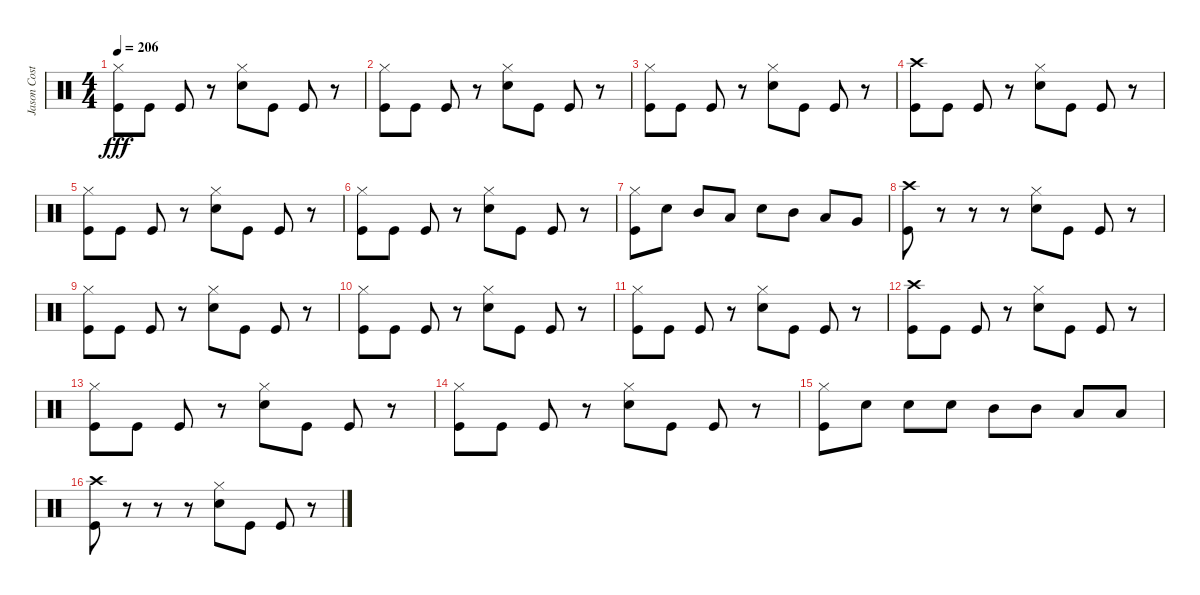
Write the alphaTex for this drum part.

\track ("Jason Costa" "Jason Cost") {instrument percussion}
\staff {score}
\articulation defaults
\ts (4 4)
\tempo 206
\clef neutral
\ks c
("Hi-Hat (closed)" "Kick (hit)").8{dy fff} "Kick (hit)".8 "Kick (hit)".8 r.8 ("Hi-Hat (closed)" "Snare (hit) 2").8 "Kick (hit)".8 "Kick (hit)".8 r.8 |
("Hi-Hat (closed)" "Kick (hit)").8 "Kick (hit)".8 "Kick (hit)".8 r.8 ("Hi-Hat (closed)" "Snare (hit) 2").8 "Kick (hit)".8 "Kick (hit)".8 r.8 |
("Hi-Hat (closed)" "Kick (hit)").8 "Kick (hit)".8 "Kick (hit)".8 r.8 ("Hi-Hat (closed)" "Snare (hit) 2").8 "Kick (hit)".8 "Kick (hit)".8 r.8 |
("Crash high (hit)" "Kick (hit)").8 "Kick (hit)".8 "Kick (hit)".8 r.8 ("Hi-Hat (closed)" "Snare (hit) 2").8 "Kick (hit)".8 "Kick (hit)".8 r.8 |
("Hi-Hat (closed)" "Kick (hit)").8 "Kick (hit)".8 "Kick (hit)".8 r.8 ("Hi-Hat (closed)" "Snare (hit) 2").8 "Kick (hit)".8 "Kick (hit)".8 r.8 |
("Hi-Hat (closed)" "Kick (hit)").8 "Kick (hit)".8 "Kick (hit)".8 r.8 ("Hi-Hat (closed)" "Snare (hit) 2").8 "Kick (hit)".8 "Kick (hit)".8 r.8 |
("Hi-Hat (closed)" "Kick (hit)").8 "Snare (hit) 2".8 "Mid Tom (hit)".8 "Low Tom (hit)".8 "Snare (hit) 2".8 "Mid Tom (hit)".8 "Low Tom (hit)".8 "Very Low Tom (hit)".8 |
("Crash high (hit)" "Kick (hit)").8 r.8 r.8 r.8 ("Hi-Hat (closed)" "Snare (hit) 2").8 "Kick (hit)".8 "Kick (hit)".8 r.8 |
("Hi-Hat (closed)" "Kick (hit)").8 "Kick (hit)".8 "Kick (hit)".8 r.8 ("Hi-Hat (closed)" "Snare (hit) 2").8 "Kick (hit)".8 "Kick (hit)".8 r.8 |
("Hi-Hat (closed)" "Kick (hit)").8 "Kick (hit)".8 "Kick (hit)".8 r.8 ("Hi-Hat (closed)" "Snare (hit) 2").8 "Kick (hit)".8 "Kick (hit)".8 r.8 |
("Hi-Hat (closed)" "Kick (hit)").8 "Kick (hit)".8 "Kick (hit)".8 r.8 ("Hi-Hat (closed)" "Snare (hit) 2").8 "Kick (hit)".8 "Kick (hit)".8 r.8 |
("Crash high (hit)" "Kick (hit)").8 "Kick (hit)".8 "Kick (hit)".8 r.8 ("Hi-Hat (closed)" "Snare (hit) 2").8 "Kick (hit)".8 "Kick (hit)".8 r.8 |
("Hi-Hat (closed)" "Kick (hit)").8 "Kick (hit)".8 "Kick (hit)".8 r.8 ("Hi-Hat (closed)" "Snare (hit) 2").8 "Kick (hit)".8 "Kick (hit)".8 r.8 |
("Hi-Hat (closed)" "Kick (hit)").8 "Kick (hit)".8 "Kick (hit)".8 r.8 ("Hi-Hat (closed)" "Snare (hit) 2").8 "Kick (hit)".8 "Kick (hit)".8 r.8 |
("Hi-Hat (closed)" "Kick (hit)").8 "Snare (hit) 2".8 "Snare (hit) 2".8 "Snare (hit) 2".8 "Mid Tom (hit)".8 "Mid Tom (hit)".8 "Low Tom (hit)".8 "Low Tom (hit)".8 |
("Crash high (hit)" "Kick (hit)").8 r.8 r.8 r.8 ("Hi-Hat (closed)" "Snare (hit) 2").8 "Kick (hit)".8 "Kick (hit)".8 r.8
